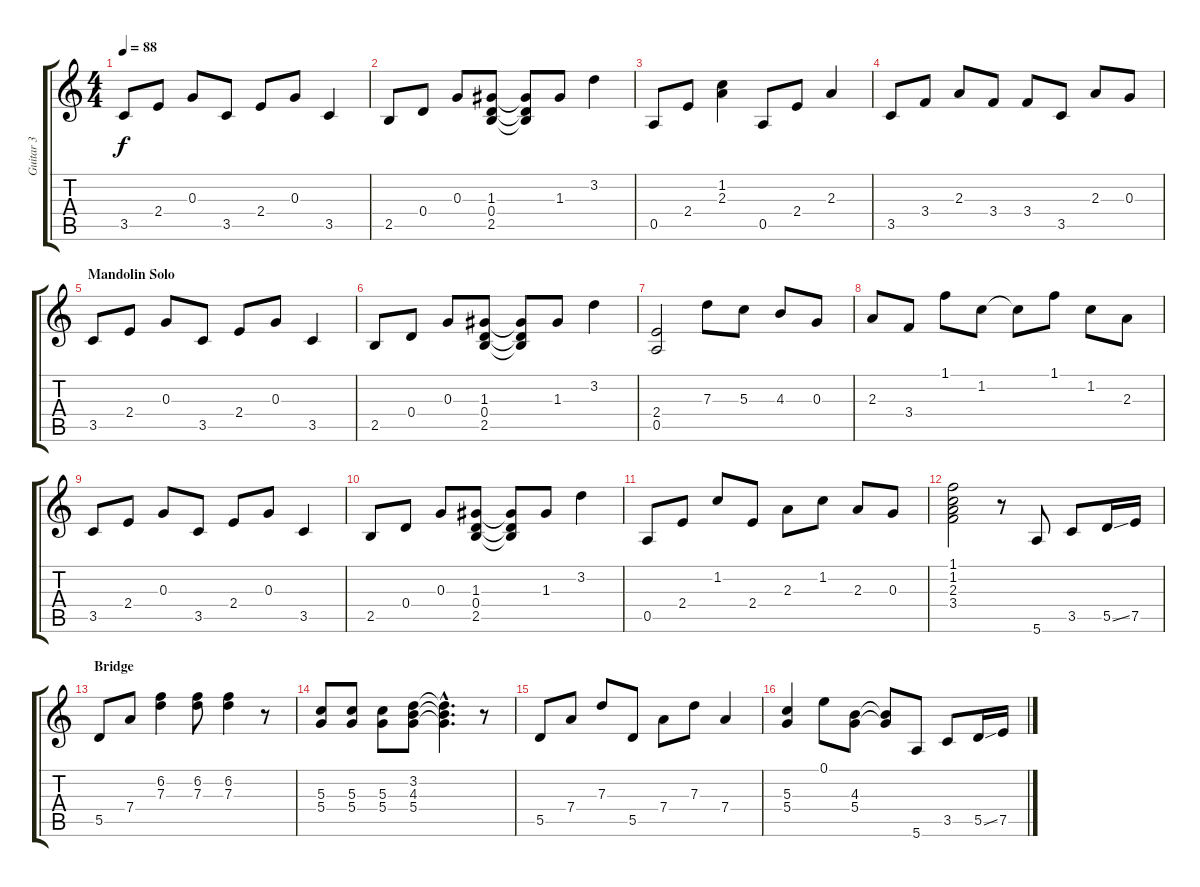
\track ("Guitar 3" "Guitar 3") {instrument acousticguitarnylon}
\staff {score tabs}
\tuning (E4 B3 G3 D3 A2 E2) {hide}
\ts (4 4)
\tempo 88
\clef g2
\ks c
3.5.8{dy f} 2.4.8 0.3.8 3.5.8 2.4.8 0.3.8 3.5.4 |
2.5.8 0.4.8 0.3.8 (1.3 0.4 2.5).8 (1.3{t} 0.4{t} 2.5{t}).8 1.3.8 3.2.4 |
0.5.8 2.4.8 (1.2 2.3).4 0.5.8 2.4.8 2.3.4 |
3.5.8 3.4.8 2.3.8 3.4.8 3.4.8 3.5.8 2.3.8 0.3.8 |
\section ("" "Mandolin Solo")
3.5.8 2.4.8 0.3.8 3.5.8 2.4.8 0.3.8 3.5.4 |
2.5.8 0.4.8 0.3.8 (1.3 0.4 2.5).8 (1.3{t} 0.4{t} 2.5{t}).8 1.3.8 3.2.4 |
(2.4 0.5).2 7.3.8 5.3.8 4.3.8 0.3.8 |
2.3.8 3.4.8 1.1.8 1.2.8 1.2{t}.8 1.1.8 1.2.8 2.3.8 |
3.5.8 2.4.8 0.3.8 3.5.8 2.4.8 0.3.8 3.5.4 |
2.5.8 0.4.8 0.3.8 (1.3 0.4 2.5).8 (1.3{t} 0.4{t} 2.5{t}).8 1.3.8 3.2.4 |
0.5.8 2.4.8 1.2.8 2.4.8 2.3.8 1.2.8 2.3.8 0.3.8 |
(1.1 1.2 2.3 3.4).2 r.8 5.6.8 3.5.8 5.5{ss}.16 7.5.16 |
\section ("" "Bridge")
5.5.8 7.4.8 (6.2 7.3).4 (6.2 7.3).8 (6.2 7.3).4 r.8 |
(5.3 5.4).8 (5.3 5.4).8 (5.3 5.4).8 (3.2 4.3 5.4).8 (3.2{hac t} 4.3{hac t} 5.4{hac t}).4{d} r.8 |
5.5.8 7.4.8 7.3.8 5.5.8 7.4.8 7.3.8 7.4.4 |
(5.3 5.4).4 0.1.8 (4.3 5.4).8 (4.3{t} 5.4{t}).8 5.6.8 3.5.8 5.5{ss}.16 7.5.16
